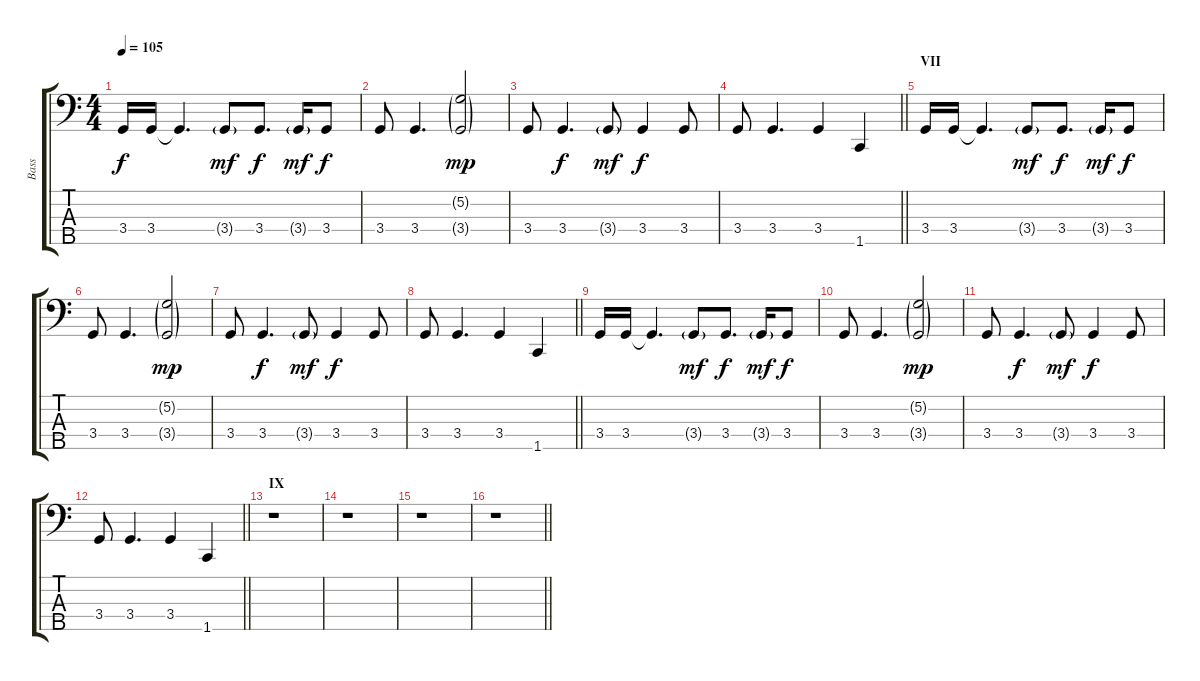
\track ("Bass" "Bass") {instrument fretlessbass}
\staff {score tabs}
\tuning (G2 D2 A1 E1 B0) {hide}
\ts (4 4)
\tempo 105
\clef f4
\ks c
3.4.16{dy f} 3.4.16 3.4{t}.4{d} 3.4{g}.8{dy mf} 3.4.8{d dy f} 3.4{g}.16{dy mf} 3.4.8{dy f} |
3.4.8 3.4.4{d} (5.2{g} 3.4{g}).2{dy mp} |
3.4.8 3.4.4{d dy f} 3.4{g}.8{dy mf} 3.4.4{dy f} 3.4.8 |
\barLineRight lightlight
3.4.8 3.4.4{d} 3.4.4 1.5.4 |
\section ("" "VII")
3.4.16 3.4.16 3.4{t}.4{d} 3.4{g}.8{dy mf} 3.4.8{d dy f} 3.4{g}.16{dy mf} 3.4.8{dy f} |
3.4.8 3.4.4{d} (5.2{g} 3.4{g}).2{dy mp} |
3.4.8 3.4.4{d dy f} 3.4{g}.8{dy mf} 3.4.4{dy f} 3.4.8 |
\barLineRight lightlight
3.4.8 3.4.4{d} 3.4.4 1.5.4 |
3.4.16 3.4.16 3.4{t}.4{d} 3.4{g}.8{dy mf} 3.4.8{d dy f} 3.4{g}.16{dy mf} 3.4.8{dy f} |
3.4.8 3.4.4{d} (5.2{g} 3.4{g}).2{dy mp} |
3.4.8 3.4.4{d dy f} 3.4{g}.8{dy mf} 3.4.4{dy f} 3.4.8 |
\barLineRight lightlight
3.4.8 3.4.4{d} 3.4.4 1.5.4 |
\section ("" "IX")
r.1 |
r.1 |
r.1 |
\barLineRight lightlight
r.1
